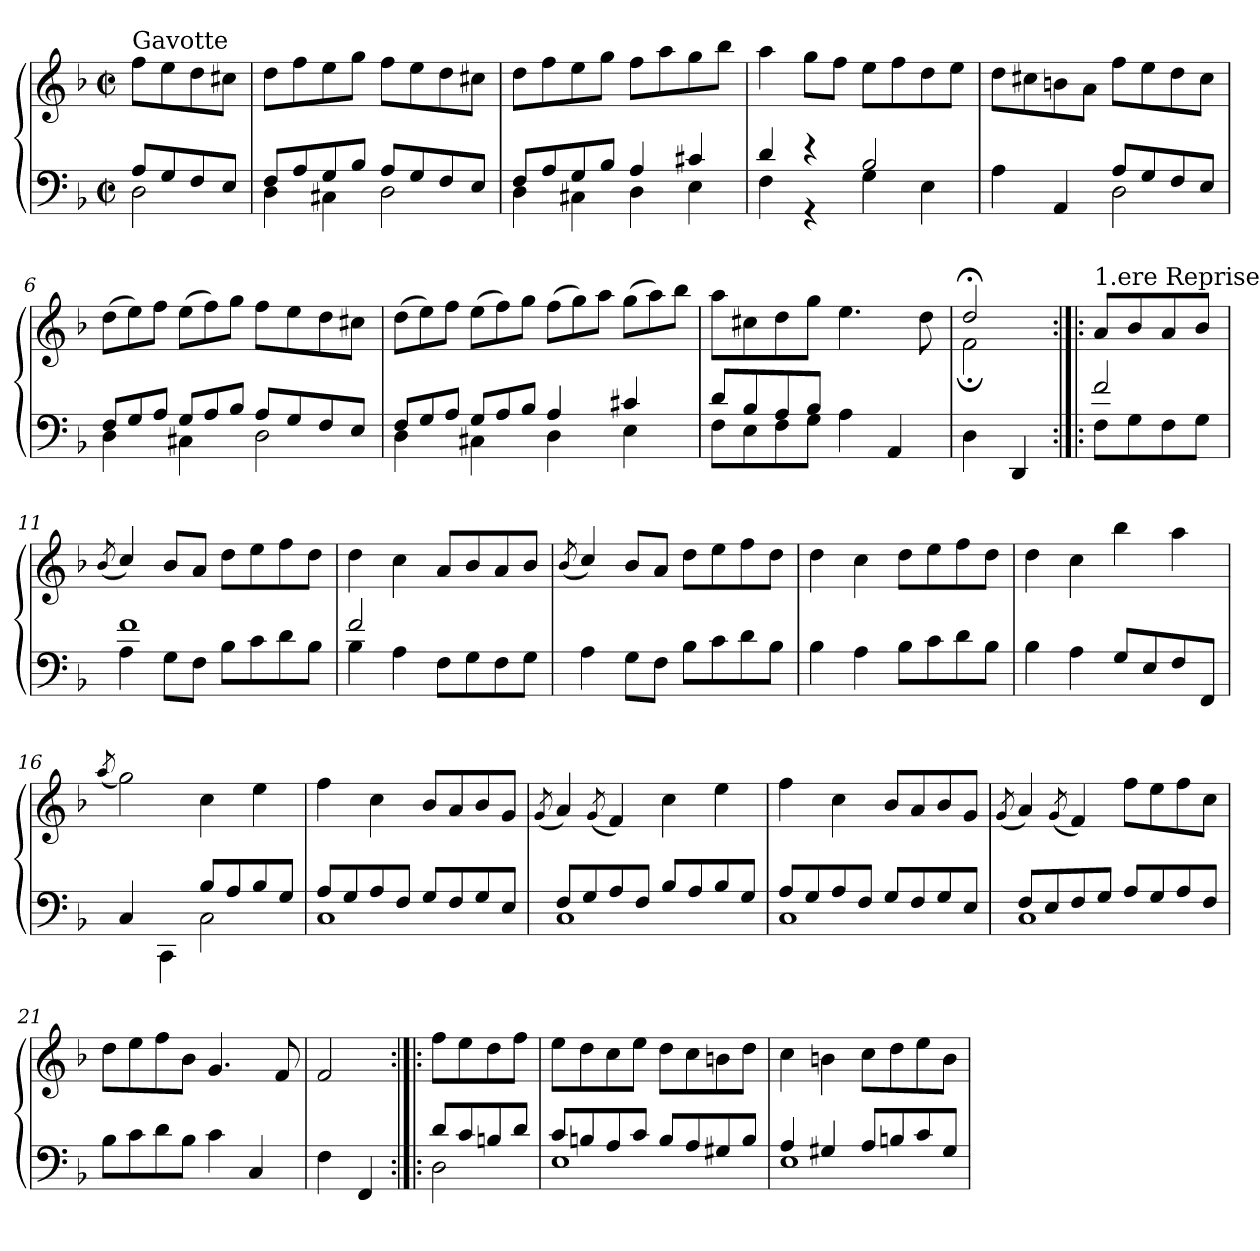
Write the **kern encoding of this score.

**kern	**kern
*part1	*part1
*staff2	*staff1
*clefF4	*clefG2
*k[b-]	*k[b-]
*M4/4	*M4/4
*met(c|)	*met(c|)
=1	=1
*^	*
!	!	!LO:TX:a:t=Gavotte
8A/L	2D\	8ff\L
8G/	.	8ee\
8F/	.	8dd\
8E/J	.	8cc#X\J
=2	=2	=2
8F/L	4D\	8dd\L
8A/	.	8ff\
8G/	4C#X\	8ee\
8B-/J	.	8gg\J
8A/L	2D\	8ff\L
8G/	.	8ee\
8F/	.	8dd\
8E/J	.	8cc#X\J
=3	=3	=3
8F/L	4D\	8dd\L
8A/	.	8ff\
8G/	4C#X\	8ee\
8B-/J	.	8gg\J
4A/	4D\	8ff\L
.	.	8aa\
4c#X/	4E\	8gg\
.	.	8bb-\J
=4	=4	=4
4d/	4F\	4aa\
4r	4r	8gg\L
.	.	8ff\J
2B-/	4G\	8ee\L
.	.	8ff\
.	4E\	8dd\
.	.	8ee\J
=5	=5	=5
4A\	4ryy	8dd\L
.	.	8cc#X\
4AA/	4ryy	8bn\
.	.	8a\J
8A/L	2D\	8ff\L
8G/	.	8ee\
8F/	.	8dd\
8E/J	.	8cc#\J
!!LO:LB:g=z
=6	=6	=6
*Xtuplet	*	*Xtuplet
12F/L	4D\	(12dd\L
12G/	.	12ee\)
12A/J	.	12ff\J
12G/L	4C#X\	(12ee\L
12A/	.	12ff\)
12B-/J	.	12gg\J
8A/L	2D\	8ff\L
8G/	.	8ee\
8F/	.	8dd\
8E/J	.	8cc#X\J
=7	=7	=7
12F/L	4D\	(12dd\L
12G/	.	12ee\)
12A/J	.	12ff\J
12G/L	4C#X\	(12ee\L
12A/	.	12ff\)
12B-/J	.	12gg\J
4A/	4D\	(12ff\L
.	.	12gg\)
.	.	12aa\J
4c#X/	4E\	(12gg\L
.	.	12aa\)
.	.	12bb-\J
=8	=8	=8
8d/L	8F\L	8aa\L
8B-/	8E\	8cc#X\
8A/	8F\	8dd\
8B-/J	8G\J	8gg\J
4A\	2ryy	4.ee\
4AA/	.	.
.	.	8dd\
*v	*v	*
=9	=9
*	*^
4D\	2dd;</	2f;\
4DD/	.	.
*	*v	*v
=10:|!|:	=10:|!|:
*^	*
!	!	!LO:TX:a:t=1.ere Reprise
2f/	8F\L	8a/L
.	8G\	8b-/
.	8F\	8a/
.	8G\J	8b-/J
=11	=11	=11
.	.	(8qb-/
1f	4A\	4cc/)
.	8G\L	8b-/L
.	8F\J	8a/J
.	8B-\L	8dd\L
.	8c\	8ee\
.	8d\	8ff\
.	8B-\J	8dd\J
!!LO:LB:g=z
=12	=12	=12
2f/	4B-\	4dd\
.	4A\	4cc\
2ryy	8F\L	8a/L
.	8G\	8b-/
.	8F\	8a/
.	8G\J	8b-/J
=13	=13	=13
.	.	(8qb-/
1ryy	4A\	4cc/)
.	8G\L	8b-/L
.	8F\J	8a/J
.	8B-\L	8dd\L
.	8c\	8ee\
.	8d\	8ff\
.	8B-\J	8dd\J
=14	=14	=14
1ryy	4B-\	4dd\
.	4A\	4cc\
.	8B-\L	8dd\L
.	8c\	8ee\
.	8d\	8ff\
.	8B-\J	8dd\J
=15	=15	=15
1ryy	4B-\	4dd\
.	4A\	4cc\
.	8G/L	4bb-\
.	8E/	.
.	8F/	4aa\
.	8FF/J	.
=16	=16	=16
.	.	(8qaa/
2ryy	4C/	2gg\)
.	4CC\	.
8B-/L	2C\	4cc\
8A/	.	.
8B-/	.	4ee\
8G/J	.	.
=17	=17	=17
8A/L	1C	4ff\
8G/	.	.
8A/	.	4cc\
8F/J	.	.
8G/L	.	8b-/L
8F/	.	8a/
8G/	.	8b-/
8E/J	.	8g/J
!!LO:LB:g=z
=18	=18	=18
.	.	(8qg/
8F/L	1C	4a/)
8G/	.	.
.	.	(8qg/
8A/	.	4f/)
8F/J	.	.
8B-/L	.	4cc\
8A/	.	.
8B-/	.	4ee\
8G/J	.	.
=19	=19	=19
8A/L	1C	4ff\
8G/	.	.
8A/	.	4cc\
8F/J	.	.
8G/L	.	8b-/L
8F/	.	8a/
8G/	.	8b-/
8E/J	.	8g/J
=20	=20	=20
.	.	(8qg/
8F/L	1C	4a/)
8E/	.	.
.	.	(8qg/
8F/	.	4f/)
8G/J	.	.
8A/L	.	8ff\L
8G/	.	8ee\
8A/	.	8ff\
8F/J	.	8cc\J
*v	*v	*
=21	=21
8B-\L	8dd\L
8c\	8ee\
8d\	8ff\
8B-\J	8b-\J
4c\	4.g/
4C/	.
.	8f/
=22	=22
4F\	2f/
4FF/	.
=23:|!|:	=23:|!|:
*^	*
8d/L	2D\	8ff\L
8c/	.	8ee\
8Bn/	.	8dd\
8d/J	.	8ff\J
!!LO:LB:g=z
=24	=24	=24
8c/L	1E	8ee\L
8Bn/	.	8dd\
8A/	.	8cc\
8c/J	.	8ee\J
8B/L	.	8dd\L
8A/	.	8cc\
8G#X/	.	8bn\
8B/J	.	8dd\J
=25	=25	=25
4A/	1E	4cc\
4G#X/	.	4bn\
8A/L	.	8cc\L
8Bn/	.	8dd\
8c/	.	8ee\
8G#/J	.	8b\J
*v	*v	*
=	=
*-	*-
